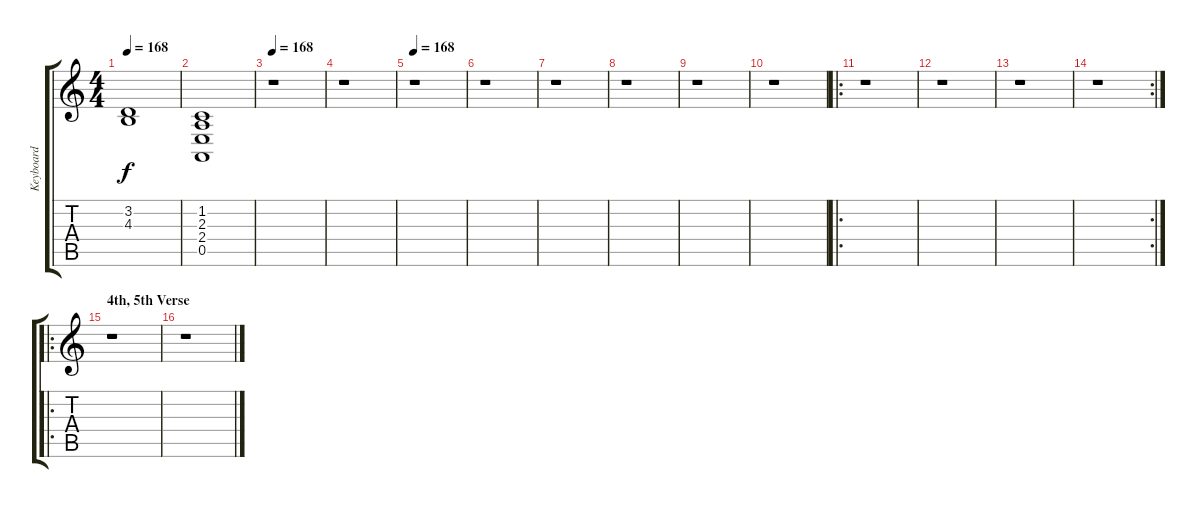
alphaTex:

\track ("Keyboard" "Keyboard") {instrument choiraahs}
\staff {score tabs}
\tuning (E4 B3 G3 D3 A2 E2) {hide}
\ts (4 4)
\tempo 168
\clef g2
\ks c
(3.2 4.3).1{dy f} |
(1.2 2.3 2.4 0.5).1 |
\tempo 168
r.1 |
r.1 |
\tempo 168
r.1 |
r.1 |
r.1 |
r.1 |
r.1 |
r.1 |
\ro
r.1 |
r.1 |
r.1 |
\rc 2
r.1 |
\ro
\section ("" "4th, 5th Verse")
r.1 |
r.1
